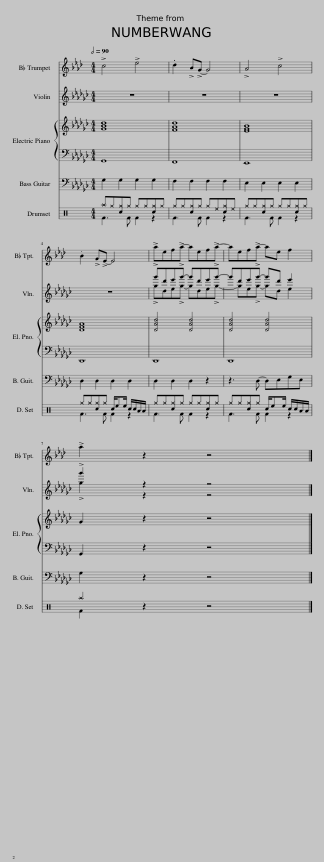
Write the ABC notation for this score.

X:1
%%score 1 ( 2 3 ) { 4 | 5 } 6 ( 7 8 )
L:1/8
Q:1/2=90
M:4/4
I:linebreak $
K:Gb
V:1 treble transpose=-2
V:2 treble
V:3 treble
V:4 treble
V:5 bass
V:6 bass transpose=-12
V:7 perc
K:none
V:8 perc
K:none
V:1
[K:Ab] !>!c4 !>!e4 | .d2 !>!B!>!G- G4 | !>!A4 !>!c4 |$ .B2 !>!G!>!E- E4 | !>!aef!>!a- aef!>!a- | %5
 aef!>!a- ae f2 |$ !>!a2 z2 z4 |] %7
V:2
 z8 | z8 | z8 |$ z8 | !>!g'd'e'!>!g'- g'd'e'!>!g'- | %5
 g'd'e'!>!g'- g'd' e'2 |$ !>!g'2 z2 z4 |] %7
V:3
 x8 | x8 | x8 |$ x8 | !>!gde!>!g- gde!>!g- | %5
 x ge!>!g- gd e2 |$ !>!g2 z2 z4 |] %7
V:4
 [GBd]8 | [FAd]8 | [EGB]8 |$ [DFA]8 | [DAd]4 [DAd]4 | %5
 [DAd]4 [DAd]4 |$ G2 z2 z4 |] %7
V:5
 G,,8 | F,,8 | E,,8 |$ D,,8 | D,,8 | %5
 D,,8 |$ G,,2 z2 z4 |] %7
V:6
 G,2 G,2 G,2 G,2 | F,2 F,2 F,2 F,2 | E,2 E,2 E,2 E,2 |$ D,2 D,2 D,2 D,2 | D,2 D,2 D,2 z2 | %5
 z3 D,- D,E,G,E, |$ G,2 z2 z4 |] %7
V:7
[K:C] ^a^g[c^g]^g ^g^g[c^g]^g | ^g^g[c^g]^g ^g^e[c^g]^e | ^g^g[c^g]^g ^g^g[c^g]^g |$ ^g^g[c^g]^g c/ee/ c/c/A/A/ | ^g^g[c^g]^g ^g^g[c^g]^g | %5
 ^g^g[c^g]^g c/ee/ c/c/A/A/ |$ ^a2 z2 z4 |] %7
V:8
[K:C] F3 F F2 z2 | F3 F F2 z2 | F3 F F2 z2 |$ F3 F F2 z2 | F3 F F2 z2 | %5
 F3 F F2 z2 |$ F2 x6 |] %7
